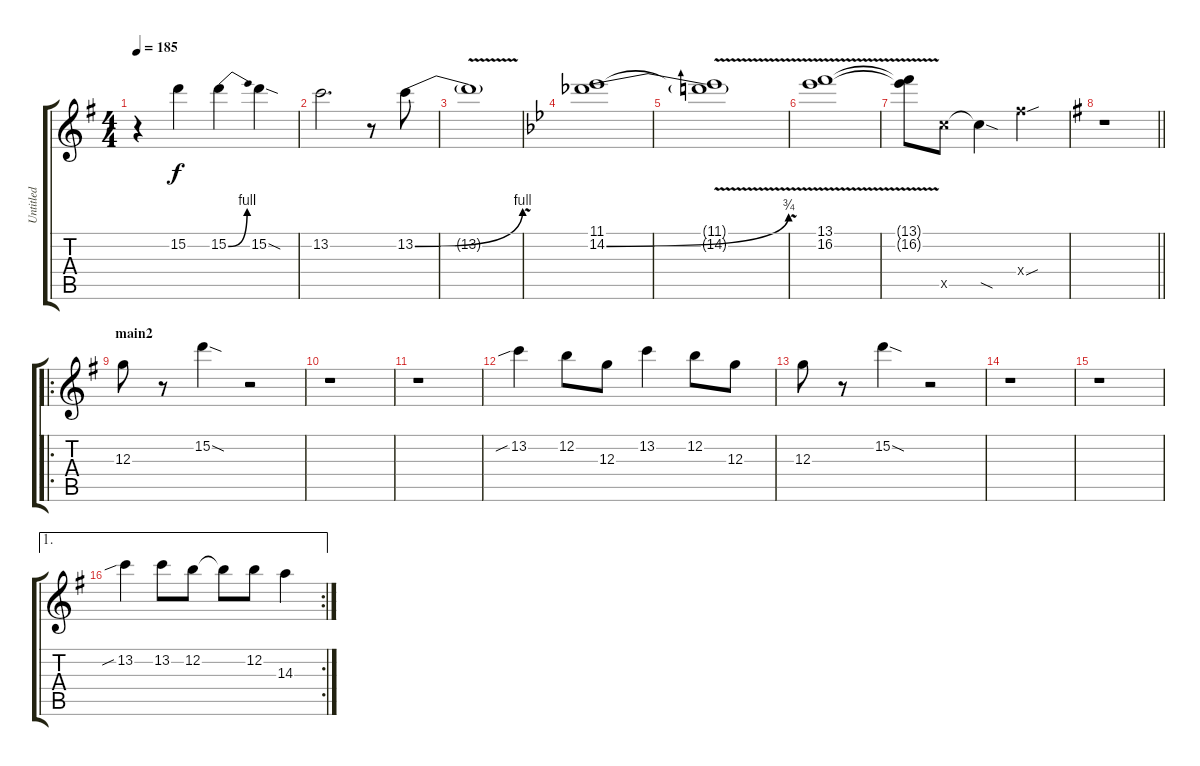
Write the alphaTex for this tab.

\track ("Untitled" "Untitled") {instrument distortionguitar}
\staff {score tabs}
\tuning (E4 B3 G3 D3 A2 E2) {hide}
\ts (4 4)
\tempo 185
\clef g2
\ks g
r.4{dy f} 15.2.4 15.2{be (bend 0 0 60 4)}.4 15.2{sod}.4 |
13.2.2{d} r.8 13.2{be (bend 0 0 60 4)}.8 |
13.2{v t}.1 |
\ks bb
(11.1 14.2{be (bend 0 0 60 3)}).1 |
(11.1{v t} 14.2{v t}).1 |
(13.1{v} 16.2{v}).1 |
(13.1{t} 16.2{t}).8 15.5{x}.8 15.5{sod t}.4 15.4{sou x}.2 |
\barLineRight lightlight
\ks g
r.1 |
\ro
\section ("" "main2")
12.3.8 r.8 15.2{sod}.4 r.2 |
r.1 |
r.1 |
13.2{sib}.4 12.2.8 12.3.8 13.2.4 12.2.8 12.3.8 |
12.3.8 r.8 15.2{sod}.4 r.2 |
r.1 |
r.1 |
\ae 1
\rc 2
13.2{sib}.4 13.2.8 12.2.8 12.2{t}.8 12.2.8 14.3.4
